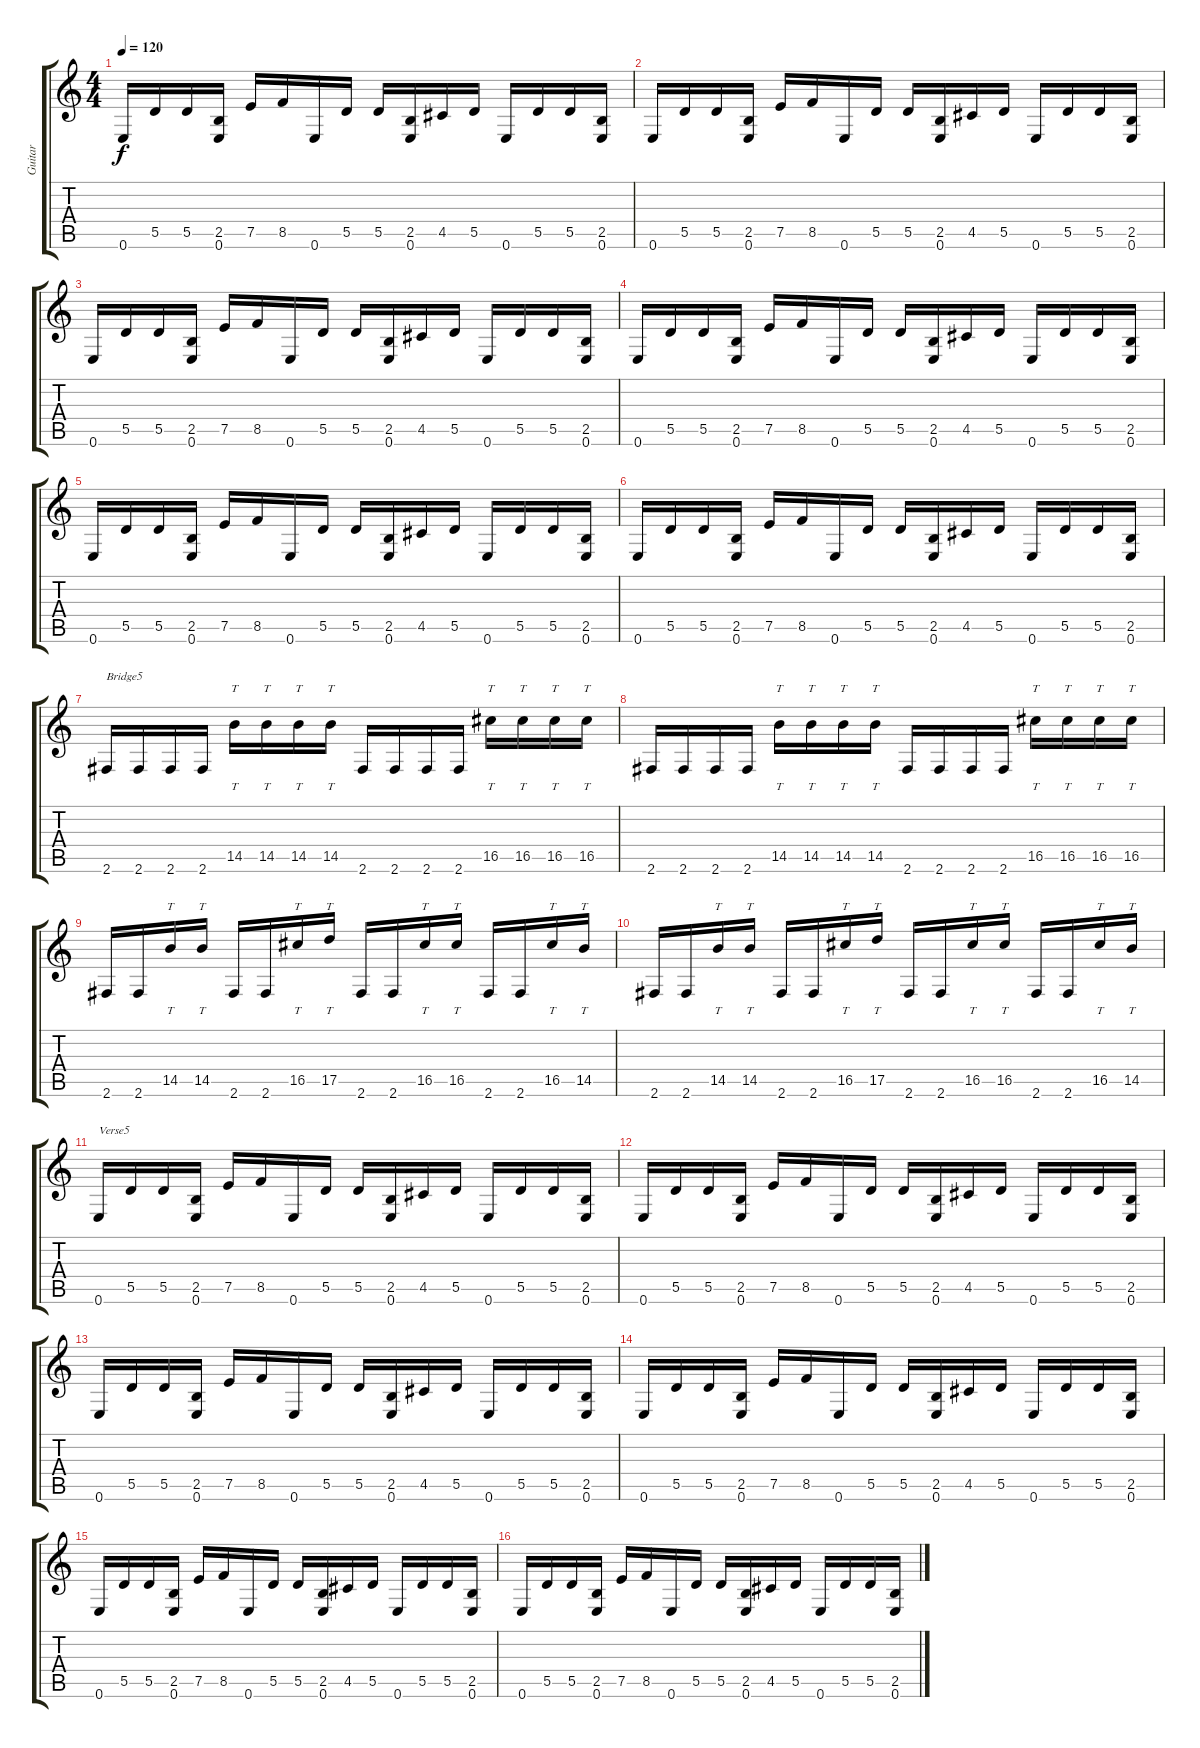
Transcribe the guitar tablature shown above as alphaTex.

\track ("Guitar" "Guitar") {instrument distortionguitar}
\staff {score tabs}
\tuning (E4 B3 G3 D3 A2 E2) {hide}
\ts (4 4)
\tempo 120
\clef g2
\ks c
0.6.16{dy f} 5.5.16 5.5.16 (2.5 0.6).16 7.5.16 8.5.16 0.6.16 5.5.16 5.5.16 (2.5 0.6).16 4.5.16 5.5.16 0.6.16 5.5.16 5.5.16 (2.5 0.6).16 |
0.6.16 5.5.16 5.5.16 (2.5 0.6).16 7.5.16 8.5.16 0.6.16 5.5.16 5.5.16 (2.5 0.6).16 4.5.16 5.5.16 0.6.16 5.5.16 5.5.16 (2.5 0.6).16 |
0.6.16 5.5.16 5.5.16 (2.5 0.6).16 7.5.16 8.5.16 0.6.16 5.5.16 5.5.16 (2.5 0.6).16 4.5.16 5.5.16 0.6.16 5.5.16 5.5.16 (2.5 0.6).16 |
0.6.16 5.5.16 5.5.16 (2.5 0.6).16 7.5.16 8.5.16 0.6.16 5.5.16 5.5.16 (2.5 0.6).16 4.5.16 5.5.16 0.6.16 5.5.16 5.5.16 (2.5 0.6).16 |
0.6.16 5.5.16 5.5.16 (2.5 0.6).16 7.5.16 8.5.16 0.6.16 5.5.16 5.5.16 (2.5 0.6).16 4.5.16 5.5.16 0.6.16 5.5.16 5.5.16 (2.5 0.6).16 |
0.6.16 5.5.16 5.5.16 (2.5 0.6).16 7.5.16 8.5.16 0.6.16 5.5.16 5.5.16 (2.5 0.6).16 4.5.16 5.5.16 0.6.16 5.5.16 5.5.16 (2.5 0.6).16 |
2.6.16{txt "Bridge5"} 2.6.16 2.6.16 2.6.16 14.5.16{tt} 14.5.16{tt} 14.5.16{tt} 14.5.16{tt} 2.6.16 2.6.16 2.6.16 2.6.16 16.5.16{tt} 16.5.16{tt} 16.5.16{tt} 16.5.16{tt} |
2.6.16 2.6.16 2.6.16 2.6.16 14.5.16{tt} 14.5.16{tt} 14.5.16{tt} 14.5.16{tt} 2.6.16 2.6.16 2.6.16 2.6.16 16.5.16{tt} 16.5.16{tt} 16.5.16{tt} 16.5.16{tt} |
2.6.16 2.6.16 14.5.16{tt} 14.5.16{tt} 2.6.16 2.6.16 16.5.16{tt} 17.5.16{tt} 2.6.16 2.6.16 16.5.16{tt} 16.5.16{tt} 2.6.16 2.6.16 16.5.16{tt} 14.5.16{tt} |
2.6.16 2.6.16 14.5.16{tt} 14.5.16{tt} 2.6.16 2.6.16 16.5.16{tt} 17.5.16{tt} 2.6.16 2.6.16 16.5.16{tt} 16.5.16{tt} 2.6.16 2.6.16 16.5.16{tt} 14.5.16{tt} |
0.6.16{txt "Verse5"} 5.5.16 5.5.16 (2.5 0.6).16 7.5.16 8.5.16 0.6.16 5.5.16 5.5.16 (2.5 0.6).16 4.5.16 5.5.16 0.6.16 5.5.16 5.5.16 (2.5 0.6).16 |
0.6.16 5.5.16 5.5.16 (2.5 0.6).16 7.5.16 8.5.16 0.6.16 5.5.16 5.5.16 (2.5 0.6).16 4.5.16 5.5.16 0.6.16 5.5.16 5.5.16 (2.5 0.6).16 |
0.6.16 5.5.16 5.5.16 (2.5 0.6).16 7.5.16 8.5.16 0.6.16 5.5.16 5.5.16 (2.5 0.6).16 4.5.16 5.5.16 0.6.16 5.5.16 5.5.16 (2.5 0.6).16 |
0.6.16 5.5.16 5.5.16 (2.5 0.6).16 7.5.16 8.5.16 0.6.16 5.5.16 5.5.16 (2.5 0.6).16 4.5.16 5.5.16 0.6.16 5.5.16 5.5.16 (2.5 0.6).16 |
0.6.16 5.5.16 5.5.16 (2.5 0.6).16 7.5.16 8.5.16 0.6.16 5.5.16 5.5.16 (2.5 0.6).16 4.5.16 5.5.16 0.6.16 5.5.16 5.5.16 (2.5 0.6).16 |
0.6.16 5.5.16 5.5.16 (2.5 0.6).16 7.5.16 8.5.16 0.6.16 5.5.16 5.5.16 (2.5 0.6).16 4.5.16 5.5.16 0.6.16 5.5.16 5.5.16 (2.5 0.6).16
